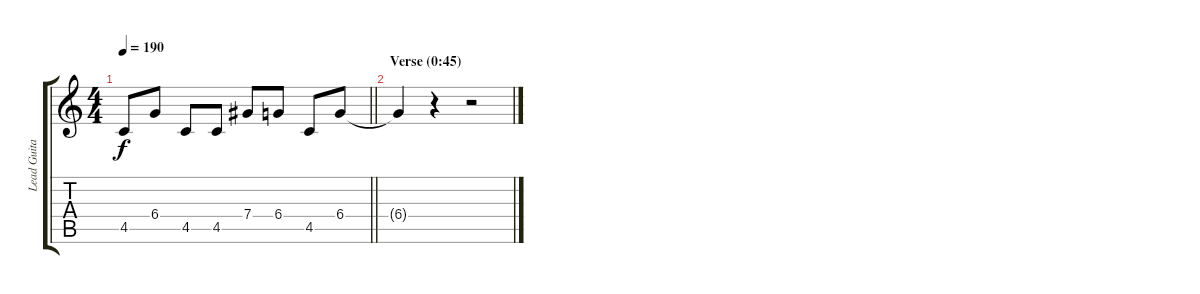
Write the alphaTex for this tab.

\track ("Lead Guitar 2" "Lead Guita") {instrument distortionguitar}
\staff {score tabs}
\tuning (Eb4 Bb3 Gb3 Db3 Ab2 Eb2) {hide}
\ts (4 4)
\tempo 190
\clef g2
\barLineRight lightlight
\ks c
4.5.8{dy f} 6.4.8 4.5.8 4.5.8 7.4.8 6.4.8 4.5.8 6.4.8 |
\section ("" "Verse (0:45)")
6.4{t}.4 r.4 r.2
